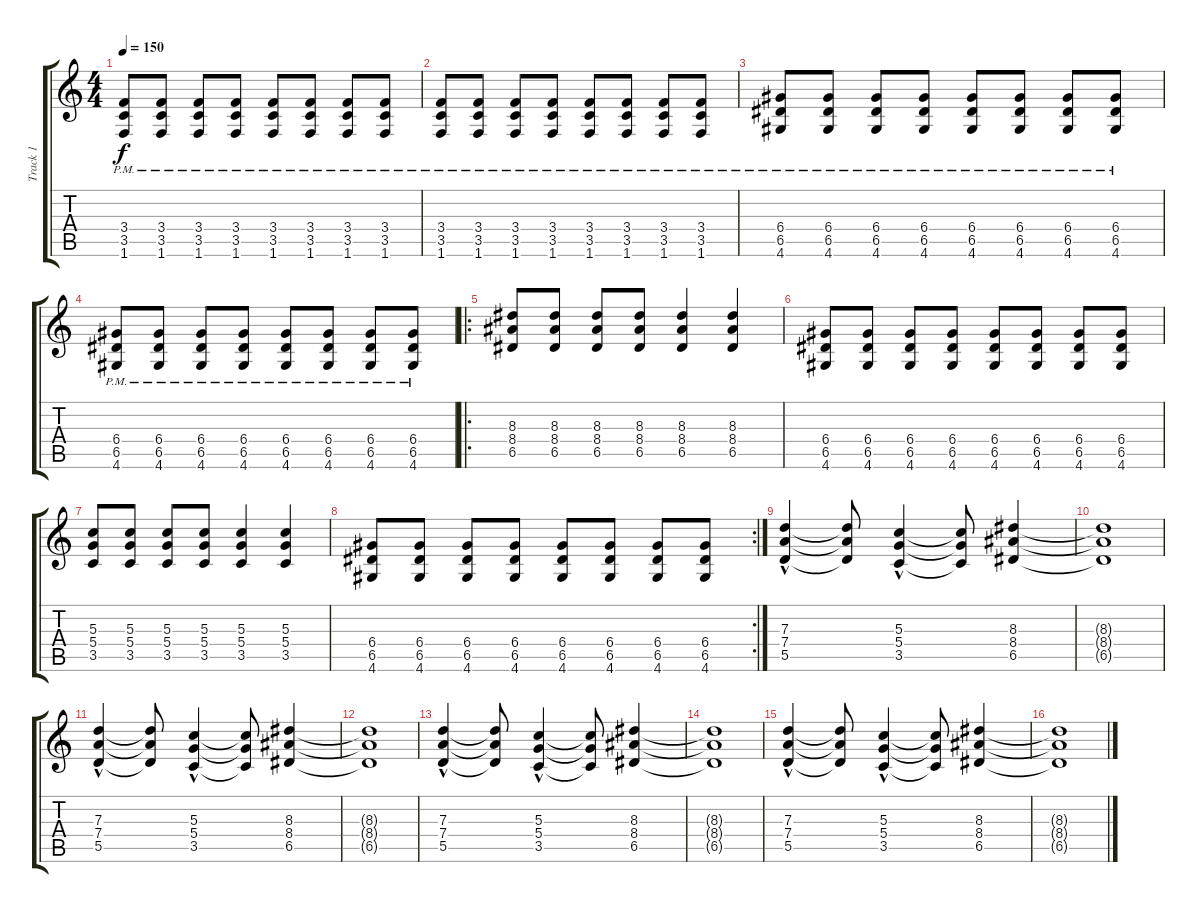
\track ("Track 1" "Track 1") {instrument overdrivenguitar}
\staff {score tabs}
\tuning (E4 B3 G3 D3 A2 E2) {hide}
\ts (4 4)
\tempo 150
\clef g2
\ks c
(3.4{pm} 3.5{pm} 1.6{pm}).8{dy f} (3.4{pm} 3.5{pm} 1.6{pm}).8 (3.4{pm} 3.5{pm} 1.6{pm}).8 (3.4{pm} 3.5{pm} 1.6{pm}).8 (3.4{pm} 3.5{pm} 1.6{pm}).8 (3.4{pm} 3.5{pm} 1.6{pm}).8 (3.4{pm} 3.5{pm} 1.6{pm}).8 (3.4{pm} 3.5{pm} 1.6{pm}).8 |
(3.4{pm} 3.5{pm} 1.6{pm}).8 (3.4{pm} 3.5{pm} 1.6{pm}).8 (3.4{pm} 3.5{pm} 1.6{pm}).8 (3.4{pm} 3.5{pm} 1.6{pm}).8 (3.4{pm} 3.5{pm} 1.6{pm}).8 (3.4{pm} 3.5{pm} 1.6{pm}).8 (3.4{pm} 3.5{pm} 1.6{pm}).8 (3.4{pm} 3.5{pm} 1.6{pm}).8 |
(6.4{pm} 6.5{pm} 4.6{pm}).8 (6.4{pm} 6.5{pm} 4.6{pm}).8 (6.4{pm} 6.5{pm} 4.6{pm}).8 (6.4{pm} 6.5{pm} 4.6{pm}).8 (6.4{pm} 6.5{pm} 4.6{pm}).8 (6.4{pm} 6.5{pm} 4.6{pm}).8 (6.4{pm} 6.5{pm} 4.6{pm}).8 (6.4{pm} 6.5{pm} 4.6{pm}).8 |
(6.4{pm} 6.5{pm} 4.6{pm}).8 (6.4{pm} 6.5{pm} 4.6{pm}).8 (6.4{pm} 6.5{pm} 4.6{pm}).8 (6.4{pm} 6.5{pm} 4.6{pm}).8 (6.4{pm} 6.5{pm} 4.6{pm}).8 (6.4{pm} 6.5{pm} 4.6{pm}).8 (6.4{pm} 6.5{pm} 4.6{pm}).8 (6.4{pm} 6.5{pm} 4.6{pm}).8 |
\ro
(8.3 8.4 6.5).8 (8.3 8.4 6.5).8 (8.3 8.4 6.5).8 (8.3 8.4 6.5).8 (8.3 8.4 6.5).4 (8.3 8.4 6.5).4 |
(6.4 6.5 4.6).8 (6.4 6.5 4.6).8 (6.4 6.5 4.6).8 (6.4 6.5 4.6).8 (6.4 6.5 4.6).8 (6.4 6.5 4.6).8 (6.4 6.5 4.6).8 (6.4 6.5 4.6).8 |
(5.3 5.4 3.5).8 (5.3 5.4 3.5).8 (5.3 5.4 3.5).8 (5.3 5.4 3.5).8 (5.3 5.4 3.5).4 (5.3 5.4 3.5).4 |
\rc 2
(6.4 6.5 4.6).8 (6.4 6.5 4.6).8 (6.4 6.5 4.6).8 (6.4 6.5 4.6).8 (6.4 6.5 4.6).8 (6.4 6.5 4.6).8 (6.4 6.5 4.6).8 (6.4 6.5 4.6).8 |
(7.3{hac} 7.4{hac} 5.5{hac}).4 (7.3{t} 7.4{t} 5.5{t}).8 (5.3 5.4 3.5{hac}).4 (5.3{t} 5.4{t} 3.5{t}).8 (8.3 8.4 6.5).4 |
(8.3{t} 8.4{t} 6.5{t}).1 |
(7.3{hac} 7.4{hac} 5.5{hac}).4 (7.3{t} 7.4{t} 5.5{t}).8 (5.3 5.4 3.5{hac}).4 (5.3{t} 5.4{t} 3.5{t}).8 (8.3 8.4 6.5).4 |
(8.3{t} 8.4{t} 6.5{t}).1 |
(7.3{hac} 7.4{hac} 5.5{hac}).4 (7.3{t} 7.4{t} 5.5{t}).8 (5.3 5.4 3.5{hac}).4 (5.3{t} 5.4{t} 3.5{t}).8 (8.3 8.4 6.5).4 |
(8.3{t} 8.4{t} 6.5{t}).1 |
(7.3{hac} 7.4{hac} 5.5{hac}).4 (7.3{t} 7.4{t} 5.5{t}).8 (5.3 5.4 3.5{hac}).4 (5.3{t} 5.4{t} 3.5{t}).8 (8.3 8.4 6.5).4 |
(8.3{t} 8.4{t} 6.5{t}).1
